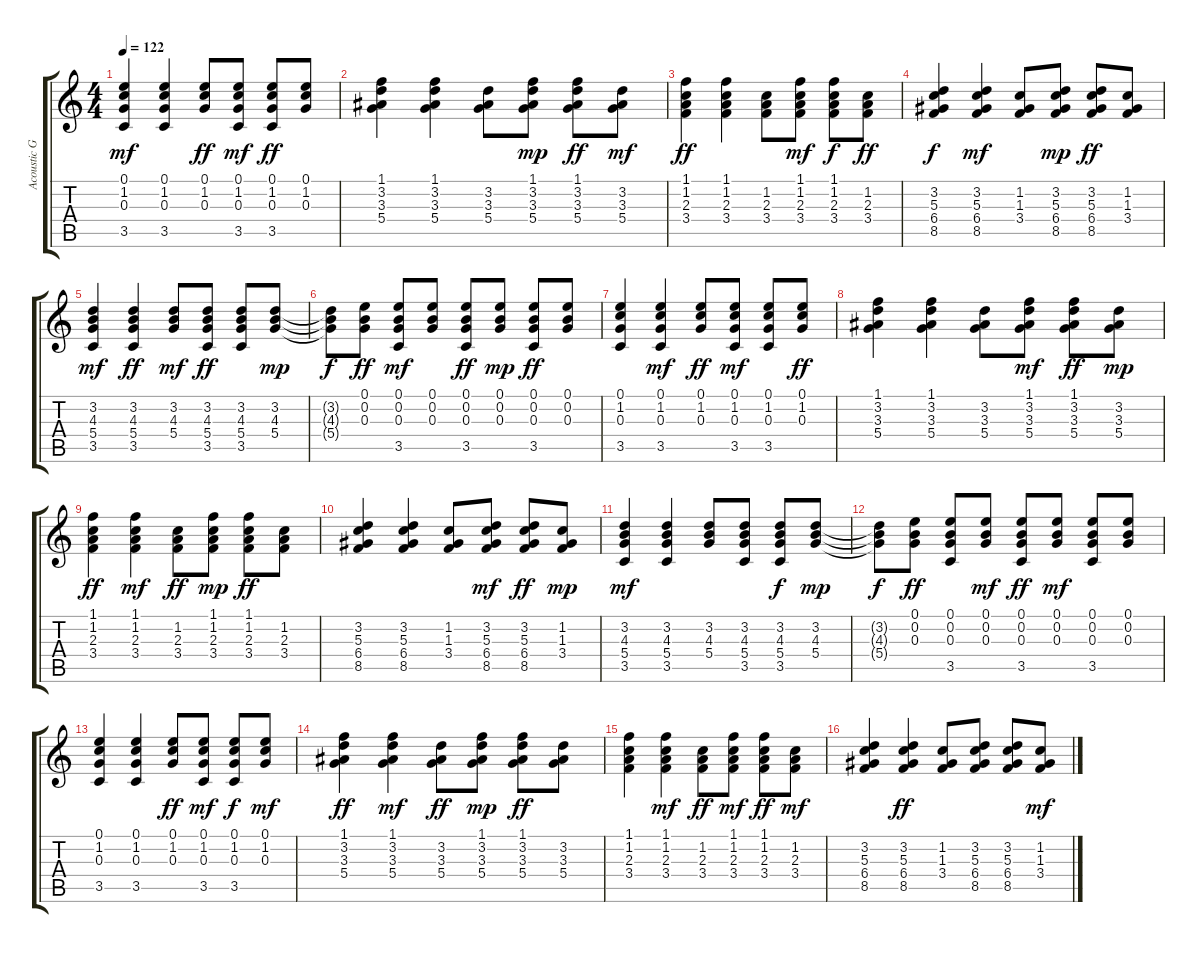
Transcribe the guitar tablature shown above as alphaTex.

\track ("Acoustic Guitar 1" "Acoustic G") {instrument acousticguitarsteel}
\staff {score tabs}
\tuning (E4 B3 G3 D3 A2 E2) {hide}
\ts (4 4)
\tempo 122
\clef g2
\ks c
(0.1 1.2 0.3 3.5).4{dy mf} (0.1 1.2 0.3 3.5).4 (0.1 1.2 0.3).8{dy ff} (0.1 1.2 0.3 3.5).8{dy mf} (0.1 1.2 0.3 3.5).8{dy ff} (0.1 1.2 0.3).8 |
(1.1 3.2 3.3 5.4).4 (1.1 3.2 3.3 5.4).4 (3.2 3.3 5.4).8 (1.1 3.2 3.3 5.4).8{dy mp} (1.1 3.2 3.3 5.4).8{dy ff} (3.2 3.3 5.4).8{dy mf} |
(1.1 1.2 2.3 3.4).4{dy ff} (1.1 1.2 2.3 3.4).4 (1.2 2.3 3.4).8 (1.1 1.2 2.3 3.4).8{dy mf} (1.1 1.2 2.3 3.4).8{dy f} (1.2 2.3 3.4).8{dy ff} |
(3.2 5.3 6.4 8.5).4{dy f} (3.2 5.3 6.4 8.5).4{dy mf} (1.2 1.3 3.4).8 (3.2 5.3 6.4 8.5).8{dy mp} (3.2 5.3 6.4 8.5).8{dy ff} (1.2 1.3 3.4).8 |
(3.2 4.3 5.4 3.5).4{dy mf} (3.2 4.3 5.4 3.5).4{dy ff} (3.2 4.3 5.4).8{dy mf} (3.2 4.3 5.4 3.5).8{dy ff} (3.2 4.3 5.4 3.5).8 (3.2 4.3 5.4).8{dy mp} |
(3.2{t} 4.3{t} 5.4{t}).8{dy f} (0.1 0.2 0.3).8{dy ff} (0.1 0.2 0.3 3.5).8{dy mf} (0.1 0.2 0.3).8 (0.1 0.2 0.3 3.5).8{dy ff} (0.1 0.2 0.3).8{dy mp} (0.1 0.2 0.3 3.5).8{dy ff} (0.1 0.2 0.3).8 |
(0.1 1.2 0.3 3.5).4 (0.1 1.2 0.3 3.5).4{dy mf} (0.1 1.2 0.3).8{dy ff} (0.1 1.2 0.3 3.5).8{dy mf} (0.1 1.2 0.3 3.5).8 (0.1 1.2 0.3).8{dy ff} |
(1.1 3.2 3.3 5.4).4 (1.1 3.2 3.3 5.4).4 (3.2 3.3 5.4).8 (1.1 3.2 3.3 5.4).8{dy mf} (1.1 3.2 3.3 5.4).8{dy ff} (3.2 3.3 5.4).8{dy mp} |
(1.1 1.2 2.3 3.4).4{dy ff} (1.1 1.2 2.3 3.4).4{dy mf} (1.2 2.3 3.4).8{dy ff} (1.1 1.2 2.3 3.4).8{dy mp} (1.1 1.2 2.3 3.4).8{dy ff} (1.2 2.3 3.4).8 |
(3.2 5.3 6.4 8.5).4 (3.2 5.3 6.4 8.5).4 (1.2 1.3 3.4).8 (3.2 5.3 6.4 8.5).8{dy mf} (3.2 5.3 6.4 8.5).8{dy ff} (1.2 1.3 3.4).8{dy mp} |
(3.2 4.3 5.4 3.5).4{dy mf} (3.2 4.3 5.4 3.5).4 (3.2 4.3 5.4).8 (3.2 4.3 5.4 3.5).8 (3.2 4.3 5.4 3.5).8{dy f} (3.2 4.3 5.4).8{dy mp} |
(3.2{t} 4.3{t} 5.4{t}).8{dy f} (0.1 0.2 0.3).8{dy ff} (0.1 0.2 0.3 3.5).8 (0.1 0.2 0.3).8{dy mf} (0.1 0.2 0.3 3.5).8{dy ff} (0.1 0.2 0.3).8{dy mf} (0.1 0.2 0.3 3.5).8 (0.1 0.2 0.3).8 |
(0.1 1.2 0.3 3.5).4 (0.1 1.2 0.3 3.5).4 (0.1 1.2 0.3).8{dy ff} (0.1 1.2 0.3 3.5).8{dy mf} (0.1 1.2 0.3 3.5).8{dy f} (0.1 1.2 0.3).8{dy mf} |
(1.1 3.2 3.3 5.4).4{dy ff} (1.1 3.2 3.3 5.4).4{dy mf} (3.2 3.3 5.4).8{dy ff} (1.1 3.2 3.3 5.4).8{dy mp} (1.1 3.2 3.3 5.4).8{dy ff} (3.2 3.3 5.4).8 |
(1.1 1.2 2.3 3.4).4 (1.1 1.2 2.3 3.4).4{dy mf} (1.2 2.3 3.4).8{dy ff} (1.1 1.2 2.3 3.4).8{dy mf} (1.1 1.2 2.3 3.4).8{dy ff} (1.2 2.3 3.4).8{dy mf} |
(3.2 5.3 6.4 8.5).4 (3.2 5.3 6.4 8.5).4{dy ff} (1.2 1.3 3.4).8 (3.2 5.3 6.4 8.5).8 (3.2 5.3 6.4 8.5).8 (1.2 1.3 3.4).8{dy mf}
